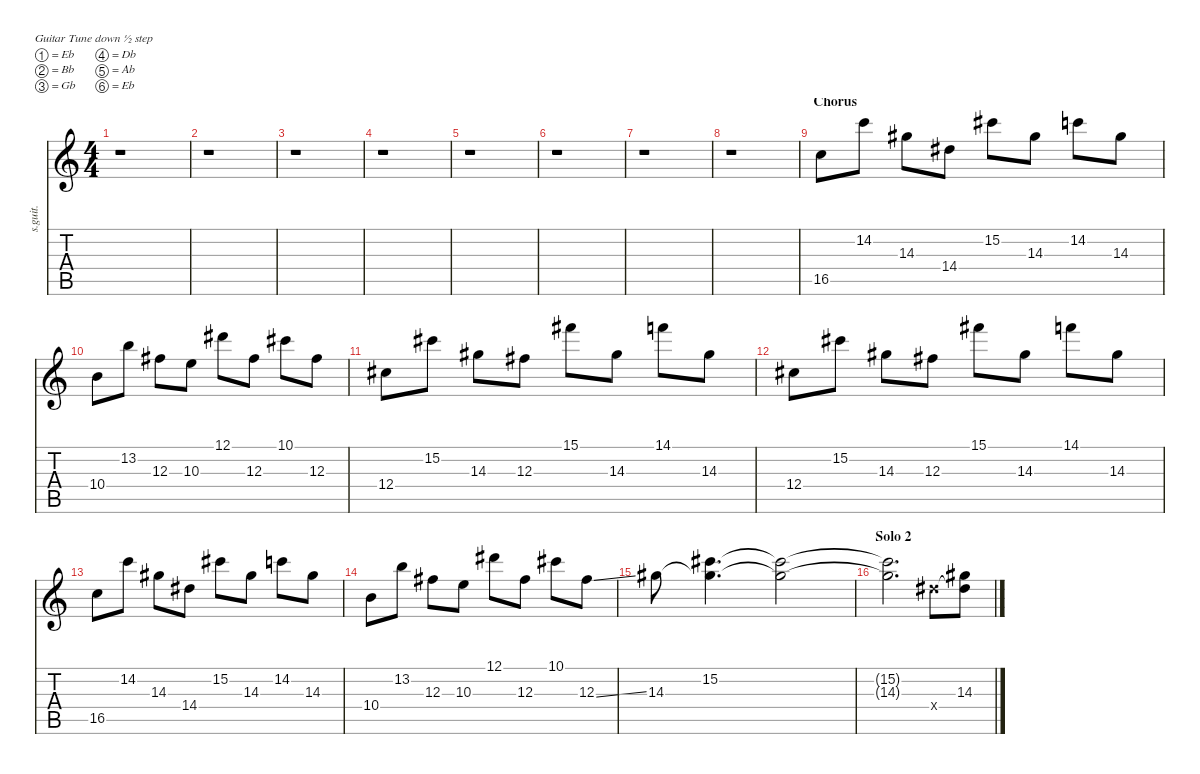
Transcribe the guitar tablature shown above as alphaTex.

\defaultSystemsLayout 4
\hideDynamics
\bracketExtendMode nobrackets
\track ("Slash - Lead " "s.guit.") {instrument distortionguitar}
\staff {score tabs}
\tuning (Eb4 Bb3 Gb3 Db3 Ab2 Eb2)
\ts (4 4)
\tempo (125 hide)
\clef g2
\ks c
r.1{dy ff} |
r.1 |
r.1 |
r.1 |
r.1 |
r.1 |
r.1 |
r.1 |
\section ("" "Chorus")
16.5.8{lyrics (0 "") lyrics (1 "") lyrics (2 "") lyrics (3 "") lyrics (4 "") dy f} 14.2.8{lyrics (0 "") lyrics (1 "") lyrics (2 "") lyrics (3 "") lyrics (4 "") dy ff} 14.3{acc #}.8{lyrics (0 "") lyrics (1 "") lyrics (2 "") lyrics (3 "") lyrics (4 "")} 14.4{acc #}.8{lyrics (0 "") lyrics (1 "") lyrics (2 "") lyrics (3 "") lyrics (4 "")} 15.2{acc #}.8{lyrics (0 "") lyrics (1 "") lyrics (2 "") lyrics (3 "") lyrics (4 "")} 14.3{acc #}.8{lyrics (0 "") lyrics (1 "") lyrics (2 "") lyrics (3 "") lyrics (4 "")} 14.2.8{lyrics (0 "") lyrics (1 "") lyrics (2 "") lyrics (3 "") lyrics (4 "")} 14.3{acc #}.8{lyrics (0 "") lyrics (1 "") lyrics (2 "") lyrics (3 "") lyrics (4 "")} |
10.4.8{lyrics (0 "") lyrics (1 "") lyrics (2 "") lyrics (3 "") lyrics (4 "")} 13.2.8{lyrics (0 "") lyrics (1 "") lyrics (2 "") lyrics (3 "") lyrics (4 "")} 12.3{acc #}.8{lyrics (0 "") lyrics (1 "") lyrics (2 "") lyrics (3 "") lyrics (4 "")} 10.3.8{lyrics (0 "") lyrics (1 "") lyrics (2 "") lyrics (3 "") lyrics (4 "")} 12.1{acc #}.8{lyrics (0 "") lyrics (1 "") lyrics (2 "") lyrics (3 "") lyrics (4 "")} 12.3{acc #}.8{lyrics (0 "") lyrics (1 "") lyrics (2 "") lyrics (3 "") lyrics (4 "")} 10.1{acc #}.8{lyrics (0 "") lyrics (1 "") lyrics (2 "") lyrics (3 "") lyrics (4 "")} 12.3{acc #}.8{lyrics (0 "") lyrics (1 "") lyrics (2 "") lyrics (3 "") lyrics (4 "")} |
12.4{acc #}.8{lyrics (0 "") lyrics (1 "") lyrics (2 "") lyrics (3 "") lyrics (4 "")} 15.2{acc #}.8{lyrics (0 "") lyrics (1 "") lyrics (2 "") lyrics (3 "") lyrics (4 "")} 14.3{acc #}.8{lyrics (0 "") lyrics (1 "") lyrics (2 "") lyrics (3 "") lyrics (4 "")} 12.3{acc #}.8{lyrics (0 "") lyrics (1 "") lyrics (2 "") lyrics (3 "") lyrics (4 "")} 15.1{acc #}.8{lyrics (0 "") lyrics (1 "") lyrics (2 "") lyrics (3 "") lyrics (4 "")} 14.3{acc #}.8{lyrics (0 "") lyrics (1 "") lyrics (2 "") lyrics (3 "") lyrics (4 "")} 14.1.8{lyrics (0 "") lyrics (1 "") lyrics (2 "") lyrics (3 "") lyrics (4 "")} 14.3{acc #}.8{lyrics (0 "") lyrics (1 "") lyrics (2 "") lyrics (3 "") lyrics (4 "")} |
12.4{acc #}.8{lyrics (0 "") lyrics (1 "") lyrics (2 "") lyrics (3 "") lyrics (4 "")} 15.2{acc #}.8{lyrics (0 "") lyrics (1 "") lyrics (2 "") lyrics (3 "") lyrics (4 "")} 14.3{acc #}.8{lyrics (0 "") lyrics (1 "") lyrics (2 "") lyrics (3 "") lyrics (4 "")} 12.3{acc #}.8{lyrics (0 "") lyrics (1 "") lyrics (2 "") lyrics (3 "") lyrics (4 "")} 15.1{acc #}.8{lyrics (0 "") lyrics (1 "") lyrics (2 "") lyrics (3 "") lyrics (4 "")} 14.3{acc #}.8{lyrics (0 "") lyrics (1 "") lyrics (2 "") lyrics (3 "") lyrics (4 "")} 14.1.8{lyrics (0 "") lyrics (1 "") lyrics (2 "") lyrics (3 "") lyrics (4 "")} 14.3{acc #}.8{lyrics (0 "") lyrics (1 "") lyrics (2 "") lyrics (3 "") lyrics (4 "")} |
16.5.8{lyrics (0 "") lyrics (1 "") lyrics (2 "") lyrics (3 "") lyrics (4 "") dy f} 14.2.8{lyrics (0 "") lyrics (1 "") lyrics (2 "") lyrics (3 "") lyrics (4 "") dy ff} 14.3{acc #}.8{lyrics (0 "") lyrics (1 "") lyrics (2 "") lyrics (3 "") lyrics (4 "")} 14.4{acc #}.8{lyrics (0 "") lyrics (1 "") lyrics (2 "") lyrics (3 "") lyrics (4 "")} 15.2{acc #}.8{lyrics (0 "") lyrics (1 "") lyrics (2 "") lyrics (3 "") lyrics (4 "")} 14.3{acc #}.8{lyrics (0 "") lyrics (1 "") lyrics (2 "") lyrics (3 "") lyrics (4 "")} 14.2.8{lyrics (0 "") lyrics (1 "") lyrics (2 "") lyrics (3 "") lyrics (4 "")} 14.3{acc #}.8{lyrics (0 "") lyrics (1 "") lyrics (2 "") lyrics (3 "") lyrics (4 "")} |
10.4.8{lyrics (0 "") lyrics (1 "") lyrics (2 "") lyrics (3 "") lyrics (4 "")} 13.2.8{lyrics (0 "") lyrics (1 "") lyrics (2 "") lyrics (3 "") lyrics (4 "")} 12.3{acc #}.8{lyrics (0 "") lyrics (1 "") lyrics (2 "") lyrics (3 "") lyrics (4 "")} 10.3.8{lyrics (0 "") lyrics (1 "") lyrics (2 "") lyrics (3 "") lyrics (4 "")} 12.1{acc #}.8{lyrics (0 "") lyrics (1 "") lyrics (2 "") lyrics (3 "") lyrics (4 "")} 12.3{acc #}.8{lyrics (0 "") lyrics (1 "") lyrics (2 "") lyrics (3 "") lyrics (4 "")} 10.1{acc #}.8{lyrics (0 "") lyrics (1 "") lyrics (2 "") lyrics (3 "") lyrics (4 "")} 12.3{ss acc #}.8{lyrics (0 "") lyrics (1 "") lyrics (2 "") lyrics (3 "") lyrics (4 "")} |
14.3{acc #}.8{lyrics (0 "") lyrics (1 "") lyrics (2 "") lyrics (3 "") lyrics (4 "")} (15.2{acc #} 14.3{t acc #}).4{d lyrics (0 "") lyrics (1 "") lyrics (2 "") lyrics (3 "") lyrics (4 "")} (15.2{t acc #} 14.3{t acc #}).2{lyrics (0 "") lyrics (1 "") lyrics (2 "") lyrics (3 "") lyrics (4 "")} |
\section ("" "Solo 2")
(15.2{t acc #} 14.3{t acc #}).2{d lyrics (0 "") lyrics (1 "") lyrics (2 "") lyrics (3 "") lyrics (4 "")} 14.4{x acc #}.8{lyrics (0 "") lyrics (1 "") lyrics (2 "") lyrics (3 "") lyrics (4 "")} (14.3{acc #} 14.4{t}).8{lyrics (0 "") lyrics (1 "") lyrics (2 "") lyrics (3 "") lyrics (4 "")}
